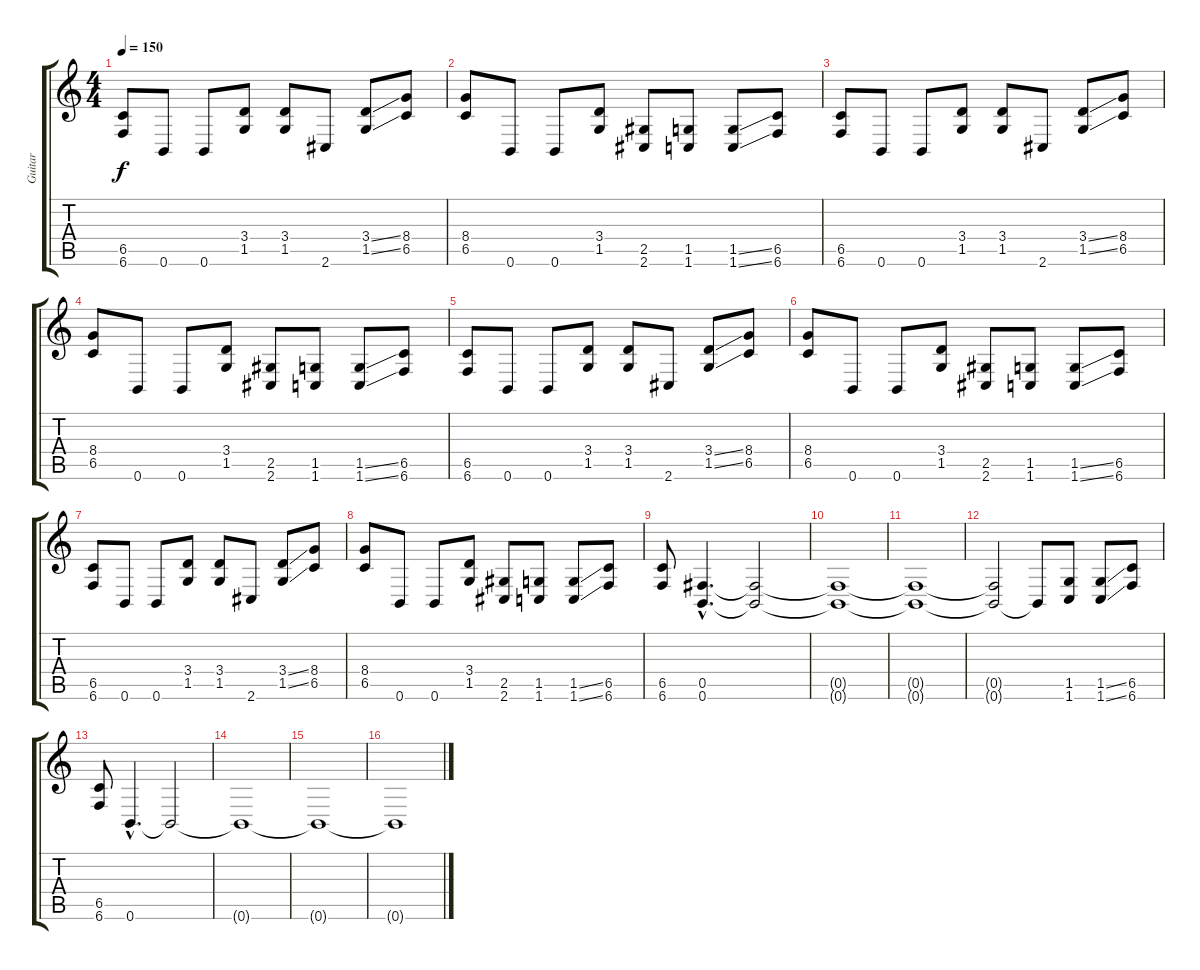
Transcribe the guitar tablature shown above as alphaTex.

\track ("Guitar" "Guitar") {instrument distortionguitar}
\staff {score tabs}
\tuning (Db4 Ab3 E3 B2 Gb2 B1) {hide}
\ts (4 4)
\tempo 150
\clef g2
\ks c
(6.5 6.6).8{dy f} 0.6.8 0.6.8 (3.4 1.5).8 (3.4 1.5).8 2.6.8 (3.4{ss} 1.5{ss}).8 (8.4 6.5).8 |
(8.4 6.5).8 0.6.8 0.6.8 (3.4 1.5).8 (2.5 2.6).8 (1.5 1.6).8 (1.5{ss} 1.6{ss}).8 (6.5 6.6).8 |
(6.5 6.6).8 0.6.8 0.6.8 (3.4 1.5).8 (3.4 1.5).8 2.6.8 (3.4{ss} 1.5{ss}).8 (8.4 6.5).8 |
(8.4 6.5).8 0.6.8 0.6.8 (3.4 1.5).8 (2.5 2.6).8 (1.5 1.6).8 (1.5{ss} 1.6{ss}).8 (6.5 6.6).8 |
(6.5 6.6).8 0.6.8 0.6.8 (3.4 1.5).8 (3.4 1.5).8 2.6.8 (3.4{ss} 1.5{ss}).8 (8.4 6.5).8 |
(8.4 6.5).8 0.6.8 0.6.8 (3.4 1.5).8 (2.5 2.6).8 (1.5 1.6).8 (1.5{ss} 1.6{ss}).8 (6.5 6.6).8 |
(6.5 6.6).8 0.6.8 0.6.8 (3.4 1.5).8 (3.4 1.5).8 2.6.8 (3.4{ss} 1.5{ss}).8 (8.4 6.5).8 |
(8.4 6.5).8 0.6.8 0.6.8 (3.4 1.5).8 (2.5 2.6).8 (1.5 1.6).8 (1.5{ss} 1.6{ss}).8 (6.5 6.6).8 |
(6.5 6.6).8 (0.5{hac} 0.6{hac}).4{d} (0.5{t} 0.6{t}).2 |
(0.5{t} 0.6{t}).1 |
(0.5{t} 0.6{t}).1 |
(0.5{t} 0.6{t}).2 0.6{t}.8 (1.5 1.6).8 (1.5{ss} 1.6{ss}).8 (6.5 6.6).8 |
(6.5 6.6).8 0.6{hac}.4{d} 0.6{t}.2 |
0.6{t}.1 |
0.6{t}.1 |
0.6{t}.1
